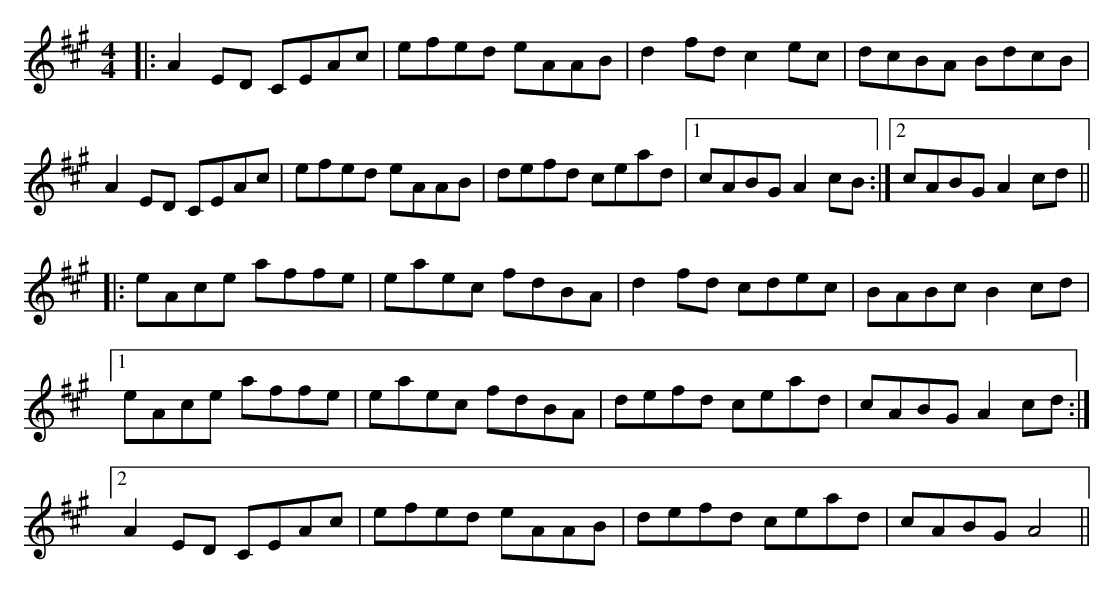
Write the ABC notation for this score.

X:1
M:4/4
K:A
|:A2ED CEAc|efed eAAB|d2fdc2ec|dcBA BdcB|
A2ED CEAc|efed eAAB|defd cead|1 cABGA2cB:|2 cABGA2cd||
|:eAce affe|eaec fdBA|d2fd cdec|BABcB2cd|
[1 eAce affe|eaec fdBA|defd cead|cABGA2cd:|
[2 A2ED CEAc|efed eAAB|defd cead|cABGA4||
